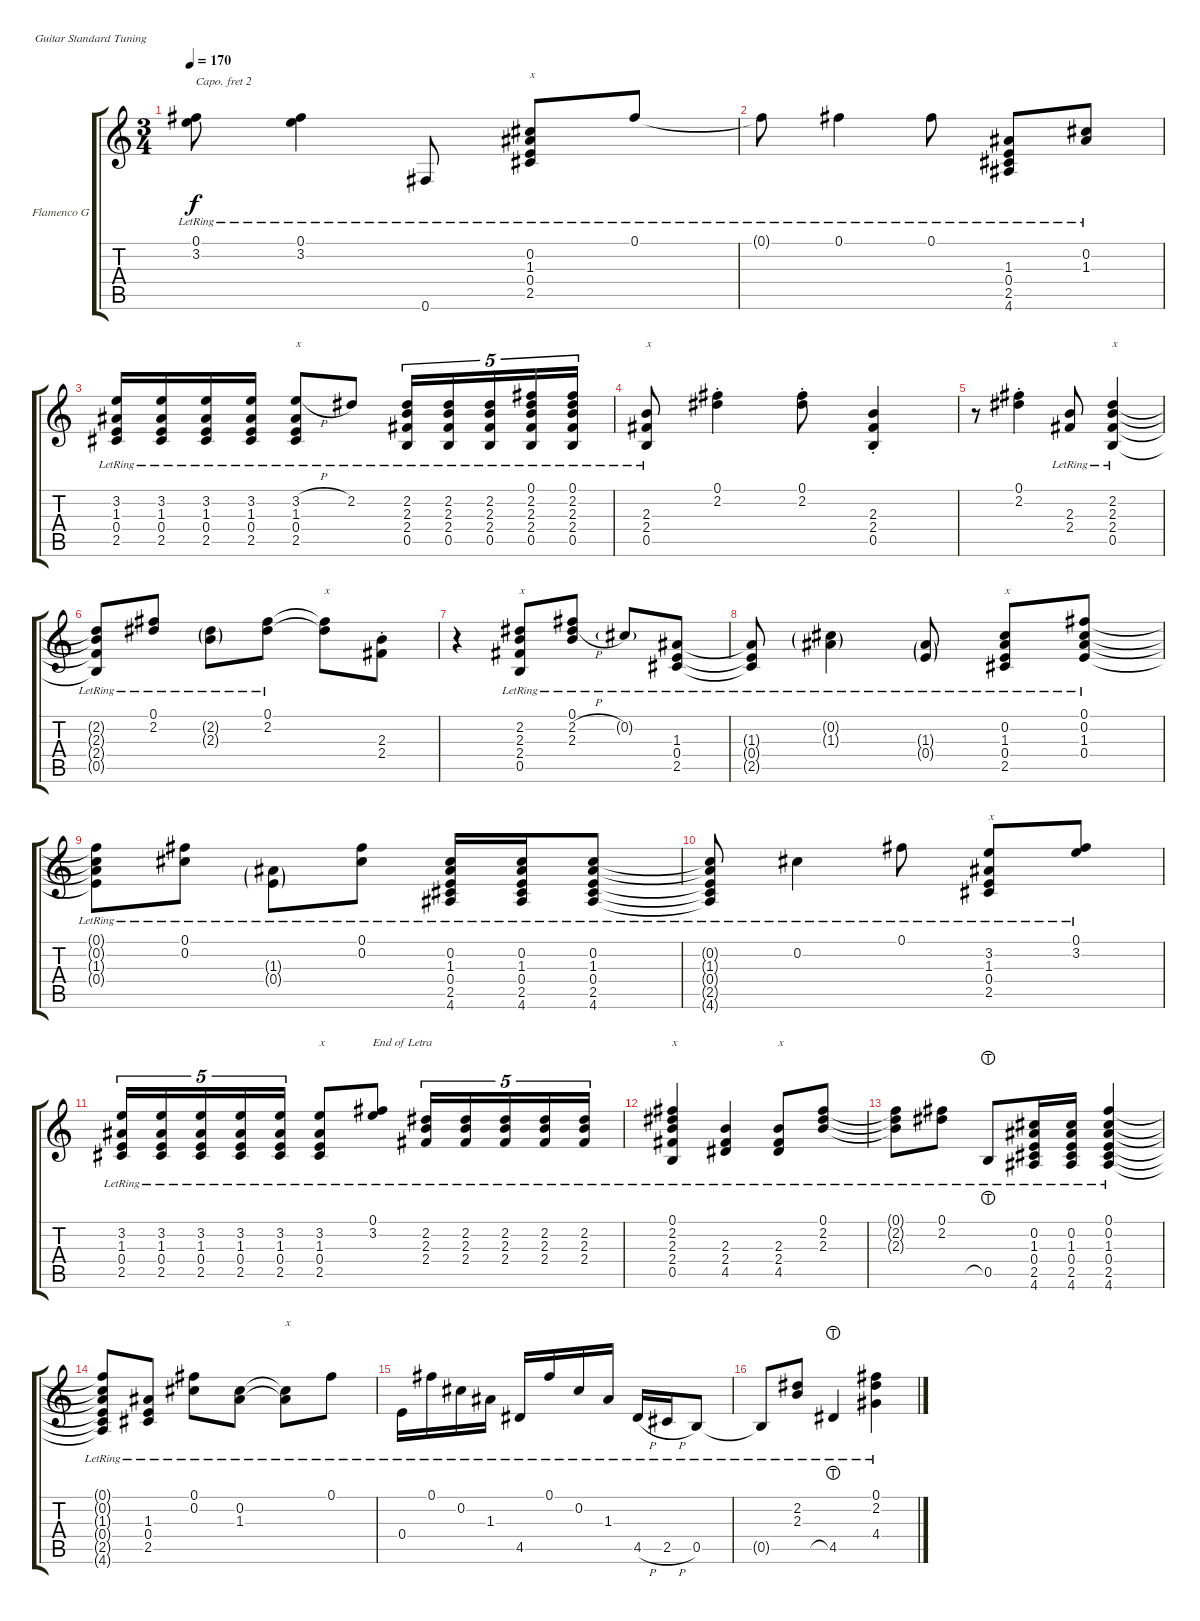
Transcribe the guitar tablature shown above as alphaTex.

\defaultSystemsLayout 4
\bracketExtendMode groupsimilarinstruments
\firstSystemTrackNameOrientation horizontal
\otherSystemsTrackNameOrientation horizontal
\track ("Flamenco Guitar" "Flamenco G") {instrument acousticguitarnylon}
\staff {score tabs}
\capo 2
\tuning (E4 B3 G3 D3 A2 E2)
\ts (3 4)
\tempo 170
\clef g2
\ks c
(3.2{lr t} 0.1{lr t}).8{dy f} (0.1{lr} 3.2{lr}).4 0.6{lr}.8 (2.5{lr} 0.4{lr} 1.3{lr} 0.2{lr}).8{txt "x"} 0.1{lr}.8 |
0.1{lr t}.8 0.1{lr}.4 0.1{lr}.8 (4.6 2.5{lr} 0.4{lr} 1.3{lr}).8 (1.3{lr} 0.2{lr}).8 |
(2.5{lr} 0.4{lr} 1.3{lr} 3.2{lr}).16 (2.5{lr} 0.4{lr} 1.3{lr} 3.2{lr}).16 (2.5{lr} 0.4{lr} 1.3{lr} 3.2{lr}).16 (2.5{lr} 0.4{lr} 1.3{lr} 3.2{lr}).16 (2.5{lr} 0.4{lr} 1.3{lr} 3.2{h lr}).8{txt "x"} 2.2{lr}.8 (0.5{lr} 2.4{lr} 2.3{lr} 2.2{lr}).16{tu (5 4)} (0.5{lr} 2.4{lr} 2.3{lr} 2.2{lr}).16{tu (5 4)} (0.5{lr} 2.4{lr} 2.3{lr} 2.2{lr}).16{tu (5 4)} (0.5{lr} 2.4{lr} 2.3{lr} 2.2{lr} 0.1{lr}).16{tu (5 4)} (0.5{lr} 2.4{lr} 2.3{lr} 2.2{lr} 0.1{lr}).16{tu (5 4)} |
(0.5{lr} 2.4{lr} 2.3{lr}).8{txt "x"} (0.1{st} 2.2{st}).4 (0.1{st} 2.2{st}).8 (0.5{st} 2.4{st} 2.3{st}).4 |
r.8 (0.1{st} 2.2{st}).4 (2.4{lr} 2.3{lr}).8 (2.4{lr} 2.3{lr} 2.2{lr} 0.5{lr}).4{txt "x"} |
(0.5{lr t} 2.4{lr t} 2.3{lr t} 2.2{lr t}).8 (0.1{lr} 2.2{lr}).8 (2.2{g lr} 2.3{g lr}).8 (0.1{lr} 2.2{lr}).8 (2.2{t} 0.1{t}).8{txt "x"} (2.3{st} 2.4{st}).8 |
r.4 (0.5{lr} 2.4{lr} 2.3{lr} 2.2{lr}).8{txt "x"} (0.1{lr} 2.2{h lr} 2.3{lr}).8 0.2{g lr}.8 (2.5{lr} 0.4{lr} 1.3{lr}).8 |
(1.3{lr t} 0.4{lr t} 2.5{lr t}).8 (1.3{g lr} 0.2{g lr}).4 (1.3{g lr} 0.4{g lr}).8 (2.5{lr} 0.4{lr} 1.3{lr} 0.2{lr}).8{txt "x"} (0.1{lr} 0.2{lr} 1.3{lr} 0.4{lr}).8 |
(0.4{lr t} 1.3{lr t} 0.2{lr t} 0.1{lr t}).8 (0.1{lr} 0.2{lr}).8 (1.3{g lr} 0.4{g lr}).8 (0.1{lr} 0.2{lr}).8 (4.6{lr} 2.5{lr} 0.4{lr} 1.3{lr} 0.2{lr}).16 (4.6{lr} 2.5{lr} 0.4{lr} 1.3{lr} 0.2{lr}).16 (4.6{lr} 2.5{lr} 0.4{lr} 1.3{lr} 0.2{lr}).8 |
(0.2{lr t} 1.3{lr t} 0.4{lr t} 2.5{lr t} 4.6{lr t}).8 0.2{lr}.4 0.1{lr}.8 (2.5{lr} 0.4{lr} 1.3{lr} 3.2{lr}).8{txt "x"} (0.1{lr} 3.2{lr}).8 |
(2.5{lr} 0.4{lr} 1.3{lr} 3.2{lr}).16{tu (5 4)} (2.5{lr} 0.4{lr} 1.3{lr} 3.2{lr}).16{tu (5 4)} (2.5{lr} 0.4{lr} 1.3{lr} 3.2{lr}).16{tu (5 4)} (2.5{lr} 0.4{lr} 1.3{lr} 3.2{lr}).16{tu (5 4)} (2.5{lr} 0.4{lr} 1.3{lr} 3.2{lr}).16{tu (5 4)} (2.5{lr} 0.4{lr} 1.3{lr} 3.2{lr}).8{txt "x"} (0.1{lr} 3.2{lr}).8{txt "End of Letra"} (2.2{lr} 2.3{lr} 2.4{lr}).16{tu (5 4)} (2.2{lr} 2.3{lr} 2.4{lr}).16{tu (5 4)} (2.2{lr} 2.3{lr} 2.4{lr}).16{tu (5 4)} (2.2{lr} 2.3{lr} 2.4{lr}).16{tu (5 4)} (2.2{lr} 2.3{lr} 2.4{lr}).16{tu (5 4)} |
(0.5{lr} 2.4{lr} 2.3{lr} 2.2{lr} 0.1{lr}).4{txt "x"} (4.5{lr} 2.4{lr} 2.3{lr}).4 (4.5{lr} 2.4{lr} 2.3{lr}).8{txt "x"} (0.1{lr} 2.2{lr} 2.3{lr}).8 |
(2.3{lr t} 2.2{lr t} 0.1{lr t}).8 (0.1{lr} 2.2{lr}).8 0.5{lht lr}.8 (0.4{lr} 4.6{lr} 2.5{lr} 1.3{lr} 0.2{lr}).16 (0.4{lr} 4.6{lr} 2.5{lr} 1.3{lr} 0.2{lr}).16 (0.4{lr} 4.6{lr} 2.5{lr} 1.3{lr} 0.2{lr} 0.1{lr}).4 |
(0.1{lr t} 0.2{lr t} 1.3{lr t} 0.4{lr t} 2.5{lr t} 4.6{lr t}).8 (2.5{lr} 0.4{lr} 1.3{lr}).8 (0.1{lr} 0.2{lr}).8 (0.2{lr} 1.3{lr}).8 (1.3{lr t} 0.2{lr t}).8{txt "x"} 0.1{lr}.8 |
0.4{lr}.16 0.1{lr}.16 0.2{lr}.16 1.3{lr}.16 4.5{lr}.16 0.1{lr}.16 0.2{lr}.16 1.3{lr}.16 4.5{h lr}.16 2.5{h lr}.16 0.5{lr}.8 |
0.5{lr t}.8 (2.2{lr} 2.3{lr}).8 4.5{lht lr}.4 (4.4{lr} 2.2{lr} 0.1{lr}).4
